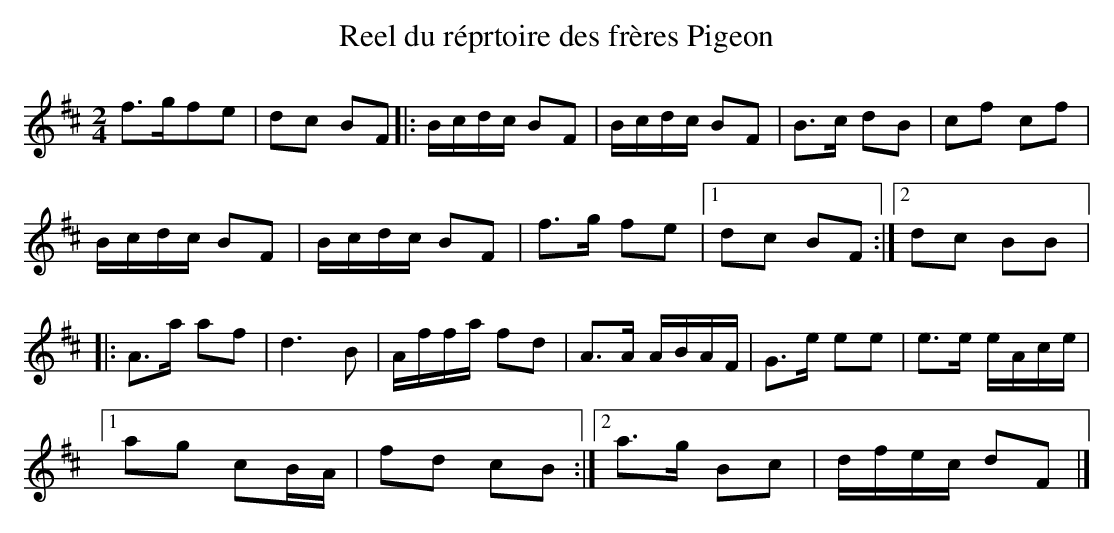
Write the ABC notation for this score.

X:1
T:Reel du réprtoire des frères Pigeon
M:2/4
L:1/16
K:D
f3gf2e2 | d2c2 B2F2 \
|: Bcdc B2F2 | Bcdc B2F2 | B3c d2B2 | c2f2 c2f2 |
Bcdc B2F2 | Bcdc B2F2 | f3g f2e2 |1 d2c2 B2F2 :|2 d2c2 B2B2 |:
A3a a2f2 | d6B2| Affa f2d2 | A3A ABAF | G3e e2e2 | e3e eAce |1
a2g2 c2BA | f2d2 c2B2 :|2 a3g B2c2 | dfec d2F2 |]
